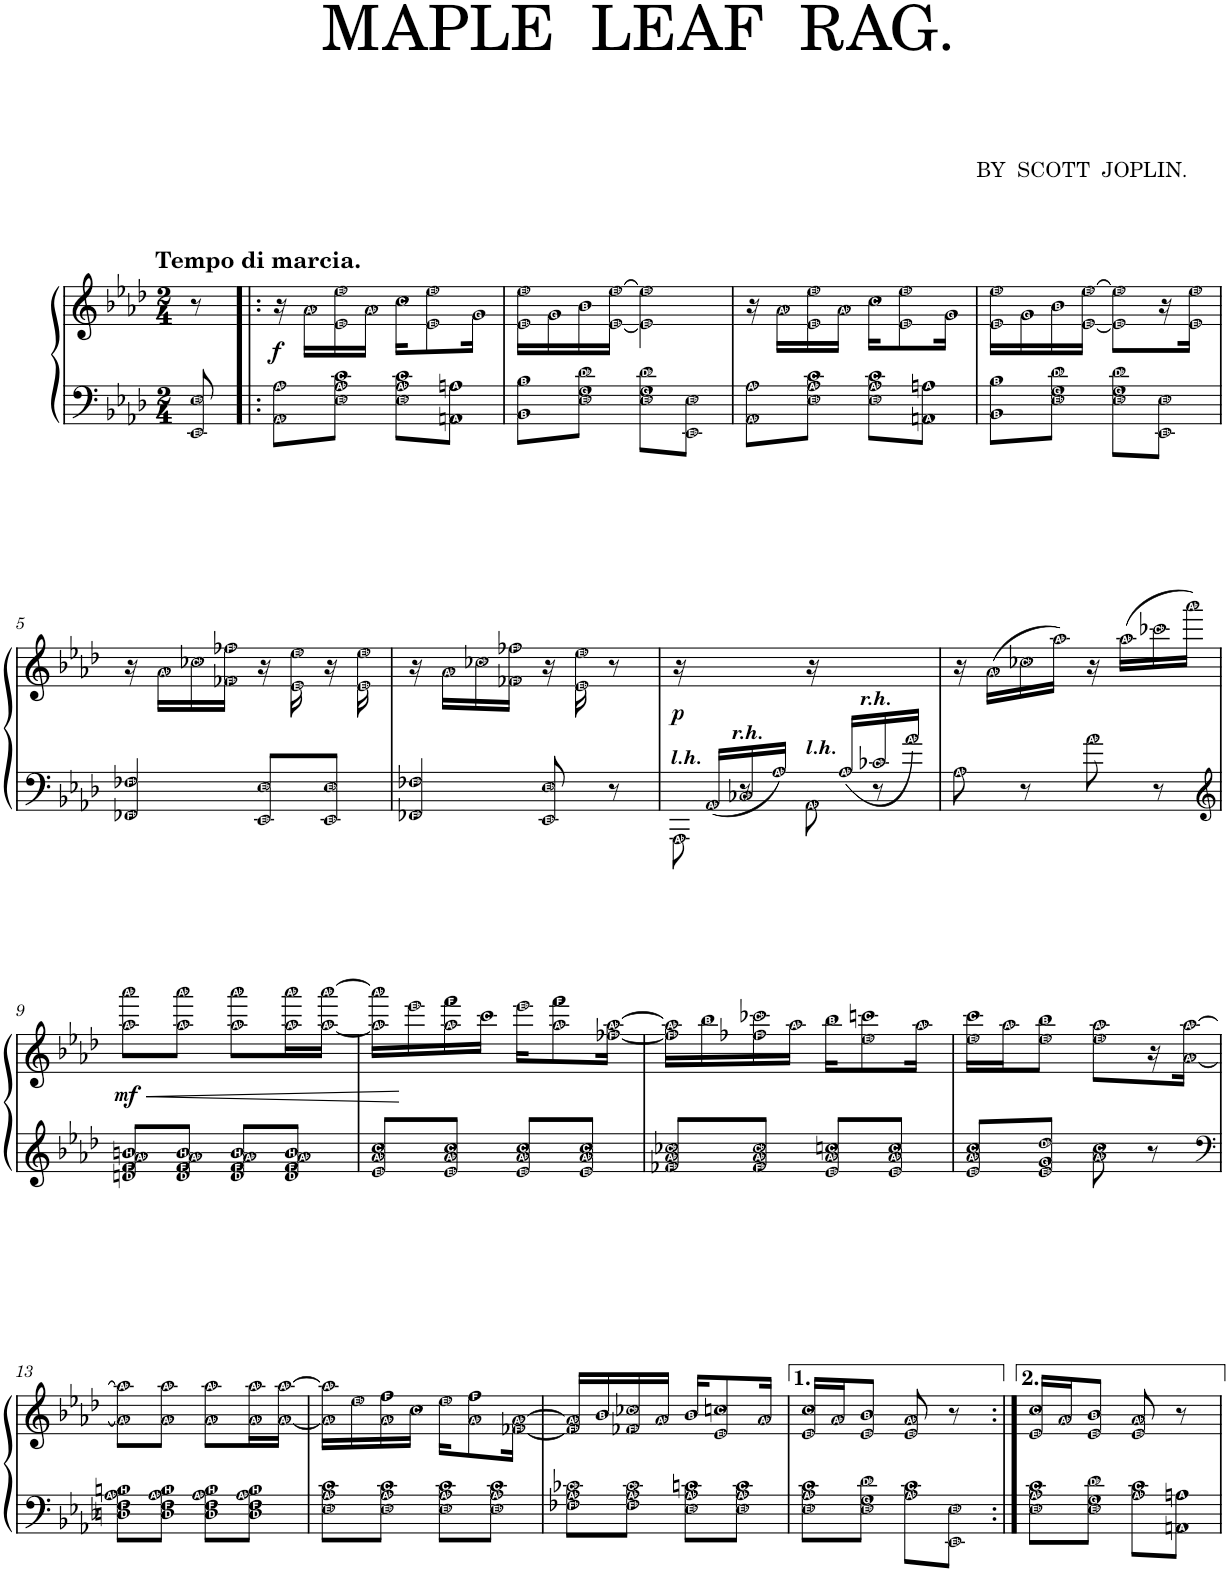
**kern	**kern	**dynam
*part1	*part1	*part1
*staff2	*staff1	*staff1/2
*I"Piano	*	*
*I'Pno	*	*
*clefF4	*clefG2	*
*k[b-e-a-d-]	*k[b-e-a-d-]	*
*M2/4	*M2/4	*
=	=	=
!	!LO:TX:a:B:t=Tempo di marcia.	!
8EE-/ 8E-/	8r	.
=1!|:	=1!|:	=1!|:
!	!	!LO:DY:b
8AA-\ 8A-\L	16r	f
.	16a-\LL	.
8E-\ 8A-\ 8c\J	16e-\ 16ee-\	.
.	16a-\JJ	.
8E-\ 8A-\ 8c\L	16cc\KL	.
.	8e-\ 8ee-\	.
8AAn\ 8An\J	.	.
.	16g\Jk	.
=2	=2	=2
8BB-\ 8B-\L	16e-\ 16ee-\LL	.
.	16g\	.
8E-\ 8G\ 8d-\J	16b-\	.
.	[<16e-\ [>16ee-\JJ	.
8E-\ 8G\ 8d-\L	4e-\] 4ee-\]	.
8EE-\ 8E-\J	.	.
=3	=3	=3
8AA-\ 8A-\L	16r	.
.	16a-\LL	.
8E-\ 8A-\ 8c\J	16e-\ 16ee-\	.
.	16a-\JJ	.
8E-\ 8A-\ 8c\L	16cc\KL	.
.	8e-\ 8ee-\	.
8AAn\ 8An\J	.	.
.	16g\Jk	.
=4	=4	=4
8BB-\ 8B-\L	16e-\ 16ee-\LL	.
.	16g\	.
8E-\ 8G\ 8d-\J	16b-\	.
.	[<16e-\ [>16ee-\JJ	.
8E-\ 8G\ 8d-\L	8e-\] 8ee-\]L	.
8EE-\ 8E-\J	16r	.
.	16e-\ 16ee-\JJ	.
!!LO:LB:g=z
=5	=5	=5
4FF-X/ 4F-X/	16r	.
.	16a-\LL	.
.	16cc-X\	.
.	16f-X\ 16ff-X\JJ	.
8EE-/ 8E-/L	16r	.
.	16e-\ 16ee-\	.
8EE-/ 8E-/J	16r	.
.	16e-\ 16ee-\	.
=6	=6	=6
4FF-X/ 4F-X/	16r	.
.	16a-\LL	.
.	16cc-X\	.
.	16f-X\ 16ff-X\JJ	.
8EE-/ 8E-/	16r	.
.	16e-\ 16ee-\	.
8r	8r	.
=7	=7	=7
*^	*	*
!LO:TX:a:Bi:t=l.h.	!	!	!
!	!	!	!LO:DY:b
16ryy	8AAA-\	16r	p
!	!	!LO:TX:a:Bi:t=r.h.	!
16AA-/LL	.	8.ryy	.
16C-X/	8r	.	.
16A-/JJ	.	.	.
!LO:TX:a:Bi:t=l.h.	!	!	!
16ryy	8AA-\	16r	.
!	!	!LO:TX:a:Bi:t=r.h.	!
16A-/LL	.	8.ryy	.
16c-X/	8r	.	.
16a-/JJ	.	.	.
*v	*v	*	*
=8	=8	=8
8A-\	16r	.
.	(16a-\LL	.
8r	16cc-X\	.
.	16aa-\JJ)	.
8a-\	16r	.
.	(16aa-\LL	.
8r	16ccc-X\	.
.	16aaa-\JJ)	.
!!LO:LB:g=z
=9	=9	=9
*clefG2	*	*
!	!	!LO:HP:b
!	!	!LO:DY:n=1:b
8dn/ 8f/ 8a-/ 8bn/L	8aa-\ 8aaa-\L	< mf
8d/ 8f/ 8a-/ 8b/J	8aa-\ 8aaa-\J	.
8d/ 8f/ 8a-/ 8b/L	8aa-\ 8aaa-\L	.
8d/ 8f/ 8a-/ 8b/J	16aa-\ 16aaa-\L	.
.	[<16aa-\ [>16aaa-\JJ	.
=10	=10	=10
8e-/ 8a-/ 8cc/L	16aa-\] 16aaa-\]LL	.
.	16eee-\	[
8e-/ 8a-/ 8cc/J	16aa-\ 16fff\	.
.	16ccc\JJ	.
8e-/ 8a-/ 8cc/L	16eee-\KL	.
.	8aa-\ 8fff\	.
8e-/ 8a-/ 8cc/J	.	.
.	[<16ff-X\ [16aa-\Jk	.
=11	=11	=11
8f-X/ 8a-/ 8cc-X/L	16ff-\] 16aa-\]LL	.
.	16bb-\	.
8f-/ 8a-/ 8cc-/J	16ff-X\ 16ccc-X\	.
.	16aa-\JJ	.
8e-/ 8a-/ 8ccn/L	16bb-\KL	.
.	8ee-\ 8cccn\	.
8e-/ 8a-/ 8cc/J	.	.
.	16aa-\Jk	.
=12	=12	=12
8e-/ 8a-/ 8cc/L	16ee-\ 16ccc\LL	.
.	16aa-\J	.
8e-/ 8g/ 8dd-/J	8ee-\ 8bb-\J	.
8a-\ 8cc\	8ee-\ 8aa-\L	.
8r	16r	.
.	[<16a-\ [16aa-\JJ	.
!!LO:LB:g=z
=13	=13	=13
*clefF4	*	*
8Dn\ 8F\ 8A-\ 8Bn\L	8a-\] 8aa-\]L	.
8D\ 8F\ 8A-\ 8B\J	8a-\ 8aa-\J	.
8D\ 8F\ 8A-\ 8B\L	8a-\ 8aa-\L	.
8D\ 8F\ 8A-\ 8B\J	16a-\ 16aa-\L	.
.	[<16a-\ [16aa-\JJ	.
=14	=14	=14
8E-\ 8A-\ 8c\L	16a-\] 16aa-\]LL	.
.	16ee-\	.
8E-\ 8A-\ 8c\J	16a-\ 16ff\	.
.	16cc\JJ	.
8E-\ 8A-\ 8c\L	16ee-\KL	.
.	8a-\ 8ff\	.
8E-\ 8A-\ 8c\J	.	.
.	[<16f-X\ [>16a-\Jk	.
=15	=15	=15
8F-X\ 8A-\ 8c-X\L	16f-/] 16a-/]LL	.
.	16b-/	.
8F-\ 8A-\ 8c-\J	16f-X/ 16cc-X/	.
.	16a-/JJ	.
8E-\ 8A-\ 8cn\L	16b-/KL	.
.	8e-/ 8ccn/	.
8E-\ 8A-\ 8c\J	.	.
.	16a-/Jk	.
=16	=16	=16
8E-\ 8A-\ 8c\L	16e-/ 16cc/LL	.
.	16a-/J	.
8E-\ 8G\ 8d-\J	8e-/ 8b-/J	.
8A-\ 8c\L	8e-/ 8a-/	.
8EE-\ 8E-\J	8r	.
=16X1:|!	=16X1:|!	=16X1:|!
8E-\ 8A-\ 8c\L	16e-/ 16cc/LL	.
.	16a-/J	.
8E-\ 8G\ 8d-\J	8e-/ 8b-/J	.
8A-\ 8c\L	8e-/ 8a-/	.
8AAn\ 8An\J	8r	.
=	=	=
*-	*-	*-
